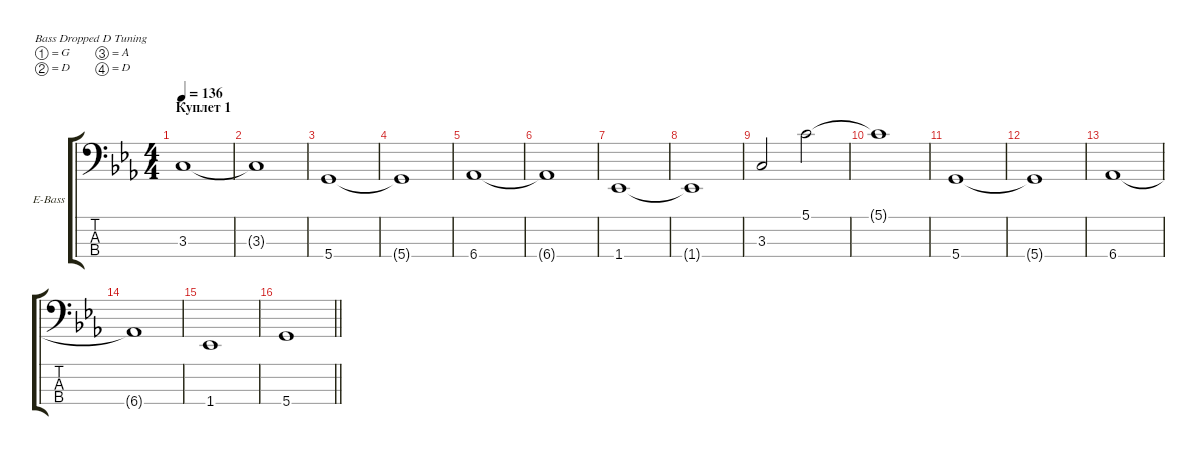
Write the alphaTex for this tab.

\defaultSystemsLayout 4
\hideDynamics
\bracketExtendMode groupsimilarinstruments
\multiTrackTrackNamePolicy allsystems
\firstSystemTrackNameOrientation horizontal
\otherSystemsTrackNameOrientation horizontal
\track ("Electric Bass" "E-Bass") {instrument electricbassfinger}
\staff {score tabs}
\tuning (G2 D2 A1 D1)
\ts (4 4)
\section ("" "Куплет 1")
\scale
0.224292
\tempo 136
\accidentals auto
\clef f4
\ottava regular
\simile none
\ks cminor
3.3.1{dy f} |
3.3{t}.1 |
5.4.1 |
5.4{t}.1 |
6.4.1 |
6.4{t}.1 |
1.4.1 |
1.4{t}.1 |
3.3.2 5.1.2 |
5.1{t}.1 |
5.4.1 |
5.4{t}.1 |
6.4.1 |
\scale
0.293578 6.4{t}.1 |
\scale
0.225426 1.4.1 |
\scale
0.191184
\barLineRight lightlight
5.4.1
